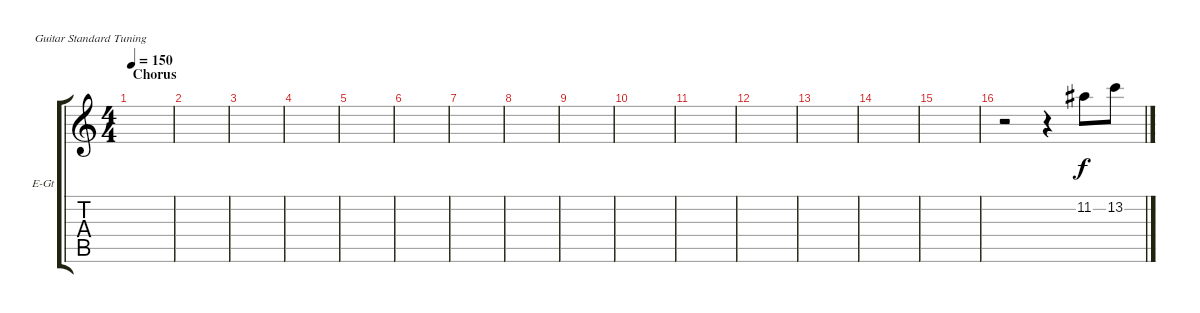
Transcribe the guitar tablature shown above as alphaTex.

\defaultSystemsLayout 4
\bracketExtendMode groupsimilarinstruments
\firstSystemTrackNameOrientation horizontal
\otherSystemsTrackNameOrientation horizontal
\track ("Electric Guitar" "E-Gt") {instrument distortionguitar}
\staff {score tabs}
\tuning (E4 B3 G3 D3 A2 E2)
\ts (4 4)
\section ("" "Chorus")
\tempo 150
\clef g2
\scale
0.333333
\ks c
|
\scale
0.333333 |
\scale
0.333333 |
\scale
0.333333 |
\scale
0.333333 |
\scale
0.333333 |
\scale
0.333333 |
\scale
0.333333 |
\scale
0.333333 |
\scale
0.333333 |
\scale
0.333333 |
\scale
0.333333 |
\scale
0.333333 |
\scale
0.333333 |
|
r.2 r.4 11.2.8 13.2.8
